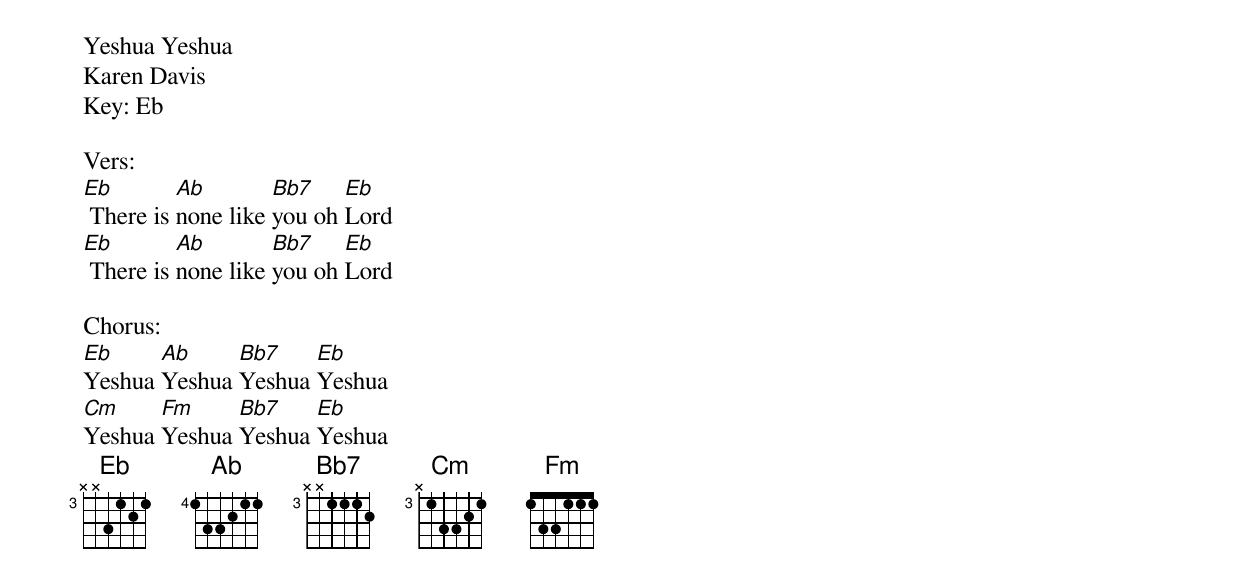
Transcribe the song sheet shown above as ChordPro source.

Yeshua Yeshua
Karen Davis
Key: Eb

Vers:
[Eb] There is [Ab]none like [Bb7]you oh [Eb]Lord
[Eb] There is [Ab]none like [Bb7]you oh [Eb]Lord

Chorus:
[Eb]Yeshua [Ab]Yeshua [Bb7]Yeshua [Eb]Yeshua
[Cm]Yeshua [Fm]Yeshua [Bb7]Yeshua [Eb]Yeshua
